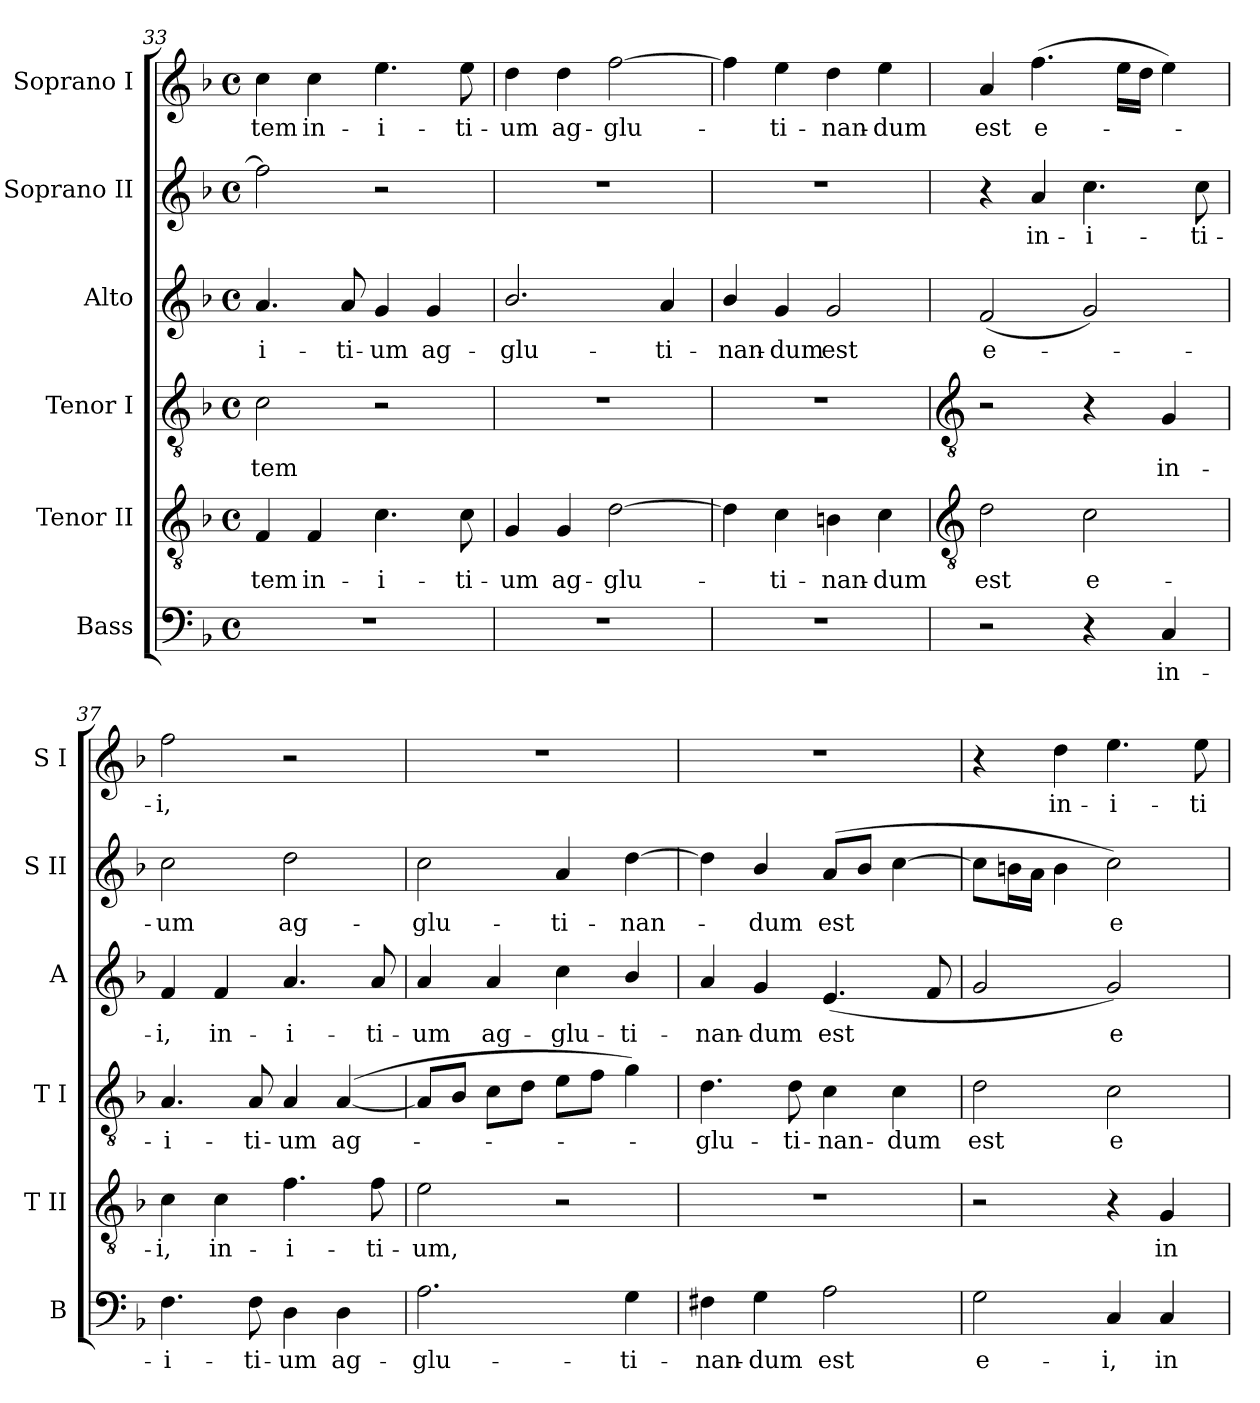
**kern	**text	**kern	**text	**kern	**text	**kern	**text	**kern	**text	**kern	**text
*part6	*part6	*part5	*part5	*part4	*part4	*part3	*part3	*part2	*part2	*part1	*part1
*staff6	*staff6	*staff5	*staff5	*staff4	*staff4	*staff3	*staff3	*staff2	*staff2	*staff1	*staff1
*I"Bass	*	*I"Tenor II	*	*I"Tenor I	*	*I"Alto	*	*I"Soprano II	*	*I"Soprano I	*
*I'B	*	*I'T II	*	*I'T I	*	*I'A	*	*I'S II	*	*I'S I	*
*clefF4	*	*clefGv2	*	*clefGv2	*	*clefG2	*	*clefG2	*	*clefG2	*
*k[b-]	*	*k[b-]	*	*k[b-]	*	*k[b-]	*	*k[b-]	*	*k[b-]	*
*F:	*	*F:	*	*F:	*	*F:	*	*F:	*	*F:	*
*M4/4	*	*M4/4	*	*M4/4	*	*M4/4	*	*M4/4	*	*M4/4	*
*met(c)	*	*met(c)	*	*met(c)	*	*met(c)	*	*met(c)	*	*met(c)	*
=33	=33	=33	=33	=33	=33	=33	=33	=33	=33	=33	=33
!	!	!	!LO:LY:b	!	!LO:LY:b	!	!LO:LY:b	!	!	!	!LO:LY:b
1r	.	4F	tem	2c	tem	4.a	-i-	2ff]	.	4cc	tem
!	!	!	!LO:LY:b	!	!	!	!	!	!	!	!LO:LY:b
.	.	4F	in-	.	.	.	.	.	.	4cc	in-
!	!	!	!	!	!	!	!LO:LY:b	!	!	!	!
.	.	.	.	.	.	8a	-ti-	.	.	.	.
!	!	!	!LO:LY:b	!	!	!	!LO:LY:b	!	!	!	!LO:LY:b
.	.	4.c	-i-	2r	.	4g	-um	2r	.	4.ee	-i-
!	!	!	!	!	!	!	!LO:LY:b	!	!	!	!
.	.	.	.	.	.	4g	ag-	.	.	.	.
!	!	!	!LO:LY:b	!	!	!	!	!	!	!	!LO:LY:b
.	.	8c	-ti-	.	.	.	.	.	.	8ee	-ti-
=34	=34	=34	=34	=34	=34	=34	=34	=34	=34	=34	=34
!	!	!	!LO:LY:b	!	!	!	!LO:LY:b	!	!	!	!LO:LY:b
1r	.	4G	-um	1r	.	2.b-/	-glu-	1r	.	4dd	-um
!	!	!	!LO:LY:b	!	!	!	!	!	!	!	!LO:LY:b
.	.	4G	ag-	.	.	.	.	.	.	4dd	ag-
!	!	!	!LO:LY:b	!	!	!	!	!	!	!	!LO:LY:b
.	.	[2d	-glu-	.	.	.	.	.	.	[2ff	-glu-
!	!	!	!	!	!	!	!LO:LY:b	!	!	!	!
.	.	.	.	.	.	4a	-ti-	.	.	.	.
=35	=35	=35	=35	=35	=35	=35	=35	=35	=35	=35	=35
!	!	!	!	!	!	!	!LO:LY:b	!	!	!	!
1r	.	4d]	.	1r	.	4b-/	-nan-	1r	.	4ff]	.
!	!	!	!LO:LY:b	!	!	!	!LO:LY:b	!	!	!	!LO:LY:b
.	.	4c	ti-	.	.	4g	-dum	.	.	4ee	ti-
!	!	!	!LO:LY:b	!	!	!	!LO:LY:b	!	!	!	!LO:LY:b
.	.	4Bn	-nan-	.	.	2g	est	.	.	4dd	-nan-
!	!	!	!LO:LY:b	!	!	!	!	!	!	!	!LO:LY:b
.	.	4c	-dum	.	.	.	.	.	.	4ee	-dum
!!LO:LB:g=z
=36	=36	=36	=36	=36	=36	=36	=36	=36	=36	=36	=36
*	*	*clefGv2	*	*clefGv2	*	*	*	*	*	*	*
!	!	!	!LO:LY:b	!	!	!	!LO:LY:b	!	!	!	!LO:LY:b
2r	.	2d	est	2r	.	(<2f	e-	4r	.	4a	est
!	!	!	!	!	!	!	!	!	!LO:LY:b	!	!LO:LY:b
.	.	.	.	.	.	.	.	4a	in-	(>4.ff	e-
!	!	!	!LO:LY:b	!	!	!	!	!	!LO:LY:b	!	!
4r	.	2c	e-	4r	.	2g)	.	4.cc	-i-	.	.
.	.	.	.	.	.	.	.	.	.	16eeLL	.
.	.	.	.	.	.	.	.	.	.	16ddJJ	.
!	!LO:LY:b	!	!	!	!LO:LY:b	!	!	!	!	!	!
4C	in-	.	.	4G	in-	.	.	.	.	4ee)	.
!	!	!	!	!	!	!	!	!	!LO:LY:b	!	!
.	.	.	.	.	.	.	.	8cc	-ti-	.	.
=37	=37	=37	=37	=37	=37	=37	=37	=37	=37	=37	=37
!	!LO:LY:b	!	!LO:LY:b	!	!LO:LY:b	!	!LO:LY:b	!	!LO:LY:b	!	!LO:LY:b
4.F	-i-	4c	-i,	4.A	-i-	4f	i,	2cc	-um	2ff	i,
!	!	!	!LO:LY:b	!	!	!	!LO:LY:b	!	!	!	!
.	.	4c	in-	.	.	4f	in-	.	.	.	.
!	!LO:LY:b	!	!	!	!LO:LY:b	!	!	!	!	!	!
8F	-ti-	.	.	8A	-ti-	.	.	.	.	.	.
!	!LO:LY:b	!	!LO:LY:b	!	!LO:LY:b	!	!LO:LY:b	!	!LO:LY:b	!	!
4D	-um	4.f	-i-	4A	-um	4.a	-i-	2dd	ag-	2r	.
!	!LO:LY:b	!	!	!	!LO:LY:b	!	!	!	!	!	!
4D	ag-	.	.	(>[4A	ag-	.	.	.	.	.	.
!	!	!	!LO:LY:b	!	!	!	!LO:LY:b	!	!	!	!
.	.	8f	-ti-	.	.	8a	-ti-	.	.	.	.
=38	=38	=38	=38	=38	=38	=38	=38	=38	=38	=38	=38
!	!LO:LY:b	!	!LO:LY:b	!	!	!	!LO:LY:b	!	!LO:LY:b	!	!
2.A	-glu--	2e	-um,	8AL]	.	4a	-um	2cc	-glu-	1r	.
.	.	.	.	8B-J	.	.	.	.	.	.	.
!	!	!	!	!	!	!	!LO:LY:b	!	!	!	!
.	.	.	.	8cL	.	4a	ag-	.	.	.	.
.	.	.	.	8dJ	.	.	.	.	.	.	.
!	!	!	!	!	!	!	!LO:LY:b	!	!LO:LY:b	!	!
.	.	2r	.	8eL	.	4cc	-glu-	4a	-ti-	.	.
.	.	.	.	8fJ	.	.	.	.	.	.	.
!	!LO:LY:b	!	!	!	!	!	!LO:LY:b	!	!LO:LY:b	!	!
4G	-ti-	.	.	4g)	.	4b-/	-ti-	[4dd	-nan-	.	.
=39	=39	=39	=39	=39	=39	=39	=39	=39	=39	=39	=39
!	!LO:LY:b	!	!	!	!LO:LY:b	!	!LO:LY:b	!	!	!	!
4F#X	-nan-	1r	.	4.d	glu-	4a	-nan-	4dd]	.	1r	.
!	!LO:LY:b	!	!	!	!	!	!LO:LY:b	!	!LO:LY:b	!	!
4G	-dum	.	.	.	.	4g	-dum	4b-/	dum	.	.
!	!	!	!	!	!LO:LY:b	!	!	!	!	!	!
.	.	.	.	8d	-ti-	.	.	.	.	.	.
!	!LO:LY:b	!	!	!	!LO:LY:b	!	!LO:LY:b	!	!LO:LY:b	!	!
2A	est	.	.	4c	-nan-	(<4.e	est	(>8aL	est	.	.
.	.	.	.	.	.	.	.	8b-J	.	.	.
!	!	!	!	!	!LO:LY:b	!	!	!	!	!	!
.	.	.	.	4c	-dum	.	.	[4cc	.	.	.
.	.	.	.	.	.	8f	.	.	.	.	.
=40	=40	=40	=40	=40	=40	=40	=40	=40	=40	=40	=40
!	!LO:LY:b	!	!	!	!LO:LY:b	!	!	!	!	!	!
2G	e-	2r	.	2d	est	2g	.	8ccL]	.	4r	.
.	.	.	.	.	.	.	.	16bnL	.	.	.
.	.	.	.	.	.	.	.	16aJJ	.	.	.
!	!	!	!	!	!	!	!	!	!	!	!LO:LY:b
.	.	.	.	.	.	.	.	4b	.	4dd	in-
!	!LO:LY:b	!	!	!	!LO:LY:b	!	!LO:LY:b	!	!LO:LY:b	!	!LO:LY:b
4C	-i,	4r	.	2c	e-	2g)	e-	2cc)	e-	4.ee	-i-
!	!LO:LY:b	!	!LO:LY:b	!	!	!	!	!	!	!	!
4C	in-	4G	in-	.	.	.	.	.	.	.	.
!	!	!	!	!	!	!	!	!	!	!	!LO:LY:b
.	.	.	.	.	.	.	.	.	.	8ee	-ti-
=	=	=	=	=	=	=	=	=	=	=	=
*-	*-	*-	*-	*-	*-	*-	*-	*-	*-	*-	*-
